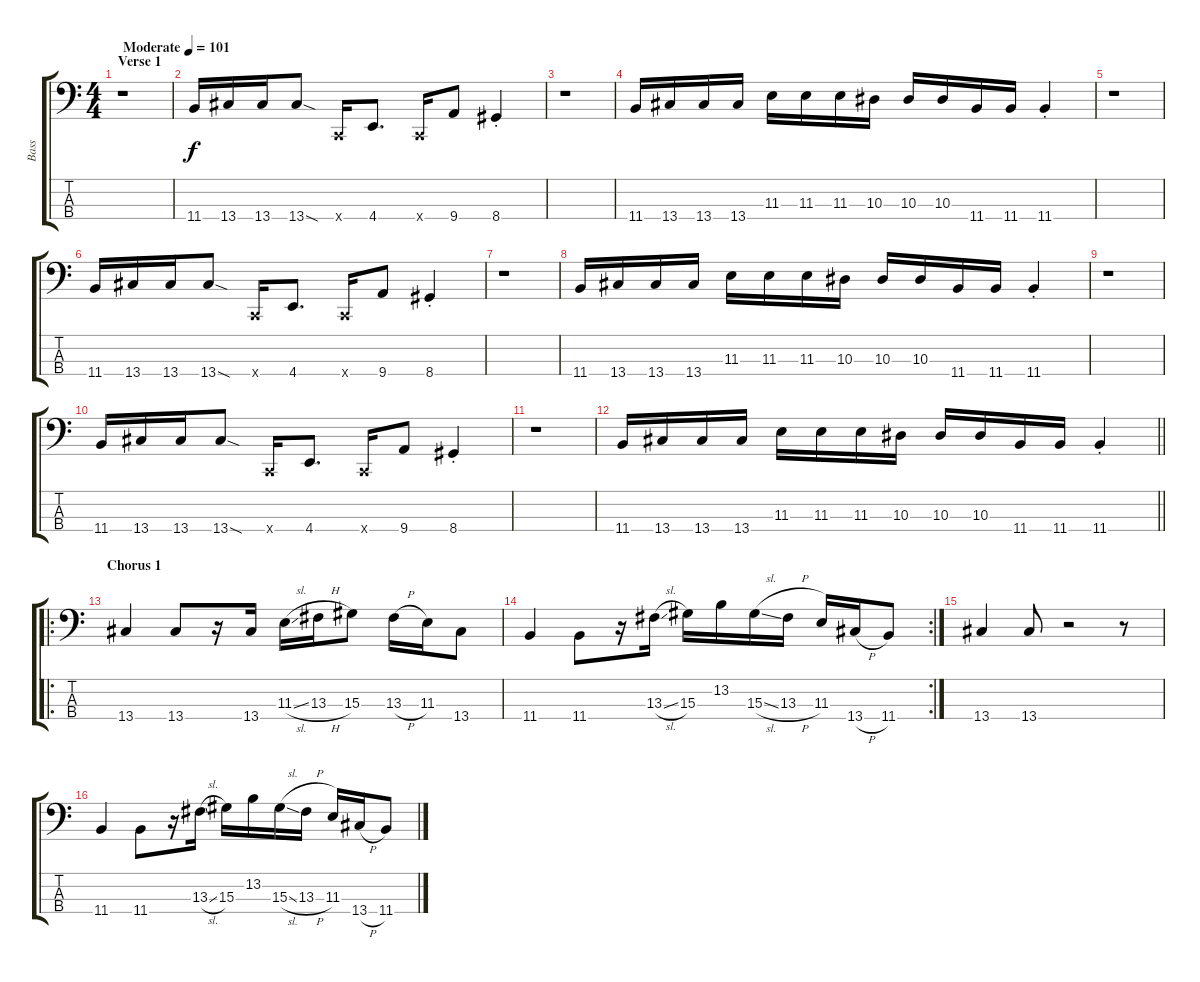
\track ("Bass" "Bass") {instrument electricbassfinger}
\staff {score tabs}
\tuning (Eb2 Bb1 F1 C1) {hide}
\ts (4 4)
\section ("" "Verse 1")
\tempo (101 "Moderate")
\clef f4
\ks c
r.1{dy f instrument electricbassfinger} |
11.4.16 13.4.16 13.4.16 13.4{sod}.8 0.4{x}.16 4.4.8{d} 0.4{x}.16 9.4.8 8.4{st}.4 |
r.1 |
11.4.16 13.4.16 13.4.16 13.4.16 11.3.16 11.3.16 11.3.16 10.3.16 10.3.16 10.3.16 11.4.16 11.4.16 11.4{st}.4 |
r.1 |
11.4.16 13.4.16 13.4.16 13.4{sod}.8 0.4{x}.16 4.4.8{d} 0.4{x}.16 9.4.8 8.4{st}.4 |
r.1 |
11.4.16 13.4.16 13.4.16 13.4.16 11.3.16 11.3.16 11.3.16 10.3.16 10.3.16 10.3.16 11.4.16 11.4.16 11.4{st}.4 |
r.1 |
11.4.16 13.4.16 13.4.16 13.4{sod}.8 0.4{x}.16 4.4.8{d} 0.4{x}.16 9.4.8 8.4{st}.4 |
r.1 |
\barLineRight lightlight
11.4.16 13.4.16 13.4.16 13.4.16 11.3.16 11.3.16 11.3.16 10.3.16 10.3.16 10.3.16 11.4.16 11.4.16 11.4{st}.4 |
\ro
\section ("" "Chorus 1")
13.4.4{volume 12} 13.4.8 r.16 13.4.16 11.3{sl}.16 13.3{h}.16 15.3.8 13.3{h}.16 11.3.16 13.4.8 |
\rc 2
11.4.4 11.4.8 r.16 13.3{sl}.16 15.3.16 13.2.16 15.3{sl}.16 13.3{h}.16 11.3.16 13.4{h}.16 11.4.8 |
13.4.4 13.4.8 r.2 r.8 |
11.4.4 11.4.8 r.16 13.3{sl}.16 15.3.16 13.2.16 15.3{sl}.16 13.3{h}.16 11.3.16 13.4{h}.16 11.4.8
